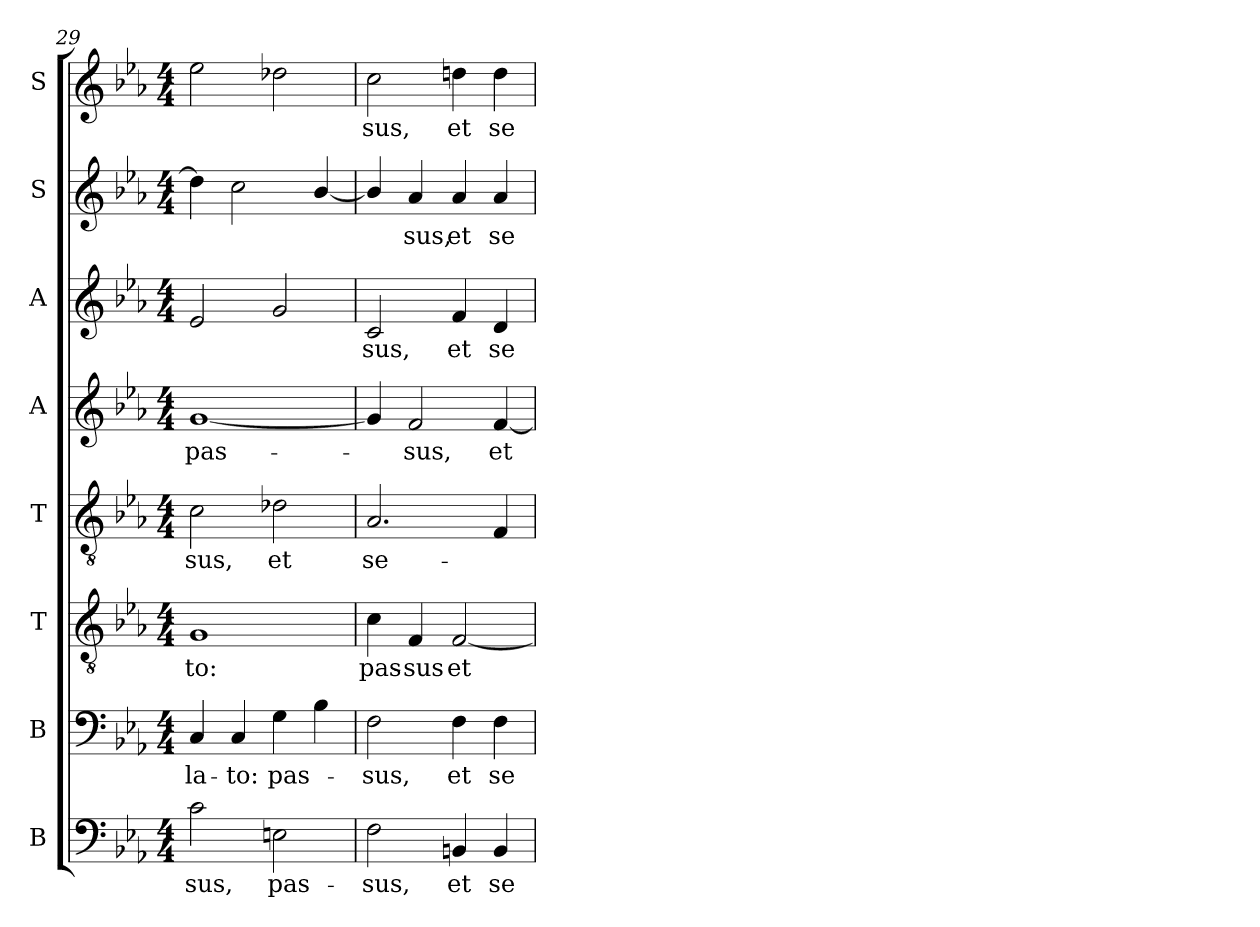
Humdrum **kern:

**kern	**text	**kern	**text	**kern	**text	**kern	**text	**kern	**text	**kern	**text	**kern	**text	**kern	**text
*part8	*part8	*part7	*part7	*part6	*part6	*part5	*part5	*part4	*part4	*part3	*part3	*part2	*part2	*part1	*part1
*staff8	*staff8	*staff7	*staff7	*staff6	*staff6	*staff5	*staff5	*staff4	*staff4	*staff3	*staff3	*staff2	*staff2	*staff1	*staff1
*I"B	*	*I"B	*	*I"T	*	*I"T	*	*I"A	*	*I"A	*	*I"S	*	*I"S	*
*I'B.	*	*I'B.	*	*I'T.	*	*I'T.	*	*I'A.	*	*I'A.	*	*I'S.	*	*I'S.	*
*clefF4	*	*clefF4	*	*clefGv2	*	*clefGv2	*	*clefG2	*	*clefG2	*	*clefG2	*	*clefG2	*
*	*	*	*	*ITrd7c12	*	*ITrd7c12	*	*	*	*	*	*	*	*	*
*k[b-e-a-]	*	*k[b-e-a-]	*	*k[b-e-a-]	*	*k[b-e-a-]	*	*k[b-e-a-]	*	*k[b-e-a-]	*	*k[b-e-a-]	*	*k[b-e-a-]	*
*E-:	*	*E-:	*	*E-:	*	*E-:	*	*E-:	*	*E-:	*	*E-:	*	*E-:	*
*M4/4	*	*M4/4	*	*M4/4	*	*M4/4	*	*M4/4	*	*M4/4	*	*M4/4	*	*M4/4	*
=29	=29	=29	=29	=29	=29	=29	=29	=29	=29	=29	=29	=29	=29	=29	=29
!	!LO:LY:b:color=#000000	!	!	!	!	!	!	!	!	!	!	!	!	!	!
!	!	!	!LO:LY:b:color=#000000	!	!	!	!	!	!	!	!	!	!	!	!
!	!	!	!	!	!LO:LY:b:color=#000000	!	!	!	!	!	!	!	!	!	!
!	!	!	!	!	!	!	!LO:LY:b:color=#000000	!	!	!	!	!	!	!	!
!	!	!	!	!	!	!	!	!	!LO:LY:b:color=#000000	!	!	!	!	!	!
2ci\	-sus,	4Ci/	-la-	1GGi	-to:	2Ci\	-sus,	[1gi	pas-	2e-i/	.	4ddi\]	.	2ee-i\	.
!	!	!	!LO:LY:b:color=#000000	!	!	!	!	!	!	!	!	!	!	!	!
.	.	4Ci/	-to:	.	.	.	.	.	.	.	.	2cci\	.	.	.
!	!LO:LY:b:color=#000000	!	!	!	!	!	!	!	!	!	!	!	!	!	!
!	!	!	!LO:LY:b:color=#000000	!	!	!	!	!	!	!	!	!	!	!	!
!	!	!	!	!	!	!	!LO:LY:b:color=#000000	!	!	!	!	!	!	!	!
2Eni\	pas-	4Gi\	pas-	.	.	2D-Xi\	et	.	.	2gi/	.	.	.	2dd-Xi\	.
.	.	4B-i\	.	.	.	.	.	.	.	.	.	[4b-i/	.	.	.
!!LO:PB:g=z
=30	=30	=30	=30	=30	=30	=30	=30	=30	=30	=30	=30	=30	=30	=30	=30
!	!LO:LY:b:color=#000000	!	!	!	!	!	!	!	!	!	!	!	!	!	!
!	!	!	!LO:LY:b:color=#000000	!	!	!	!	!	!	!	!	!	!	!	!
!	!	!	!	!	!LO:LY:b:color=#000000	!	!	!	!	!	!	!	!	!	!
!	!	!	!	!	!	!	!LO:LY:b:color=#000000	!	!	!	!	!	!	!	!
!	!	!	!	!	!	!	!	!	!	!	!LO:LY:b:color=#000000	!	!	!	!
!	!	!	!	!	!	!	!	!	!	!	!	!	!	!	!LO:LY:b:color=#000000
2Fi\	-sus,	2Fi\	-sus,	4Ci\	pas-	2.AA-i/	se-	4gi/]	.	2ci/	-sus,	4b-i/]	.	2cci\	-sus,
!	!	!	!	!	!LO:LY:b:color=#000000	!	!	!	!	!	!	!	!	!	!
!	!	!	!	!	!	!	!	!	!LO:LY:b:color=#000000	!	!	!	!	!	!
!	!	!	!	!	!	!	!	!	!	!	!	!	!LO:LY:b:color=#000000	!	!
.	.	.	.	4FFi/	-sus	.	.	2fi/	-sus,	.	.	4a-i/	-sus,	.	.
!	!LO:LY:b:color=#000000	!	!	!	!	!	!	!	!	!	!	!	!	!	!
!	!	!	!LO:LY:b:color=#000000	!	!	!	!	!	!	!	!	!	!	!	!
!	!	!	!	!	!LO:LY:b:color=#000000	!	!	!	!	!	!	!	!	!	!
!	!	!	!	!	!	!	!	!	!	!	!LO:LY:b:color=#000000	!	!	!	!
!	!	!	!	!	!	!	!	!	!	!	!	!	!LO:LY:b:color=#000000	!	!
!	!	!	!	!	!	!	!	!	!	!	!	!	!	!	!LO:LY:b:color=#000000
4BBni/	et	4Fi\	et	[2FFi/	et	.	.	.	.	4fi/	et	4a-i/	et	4ddni\	et
!	!LO:LY:b:color=#000000	!	!	!	!	!	!	!	!	!	!	!	!	!	!
!	!	!	!LO:LY:b:color=#000000	!	!	!	!	!	!	!	!	!	!	!	!
!	!	!	!	!	!	!	!	!	!LO:LY:b:color=#000000	!	!	!	!	!	!
!	!	!	!	!	!	!	!	!	!	!	!LO:LY:b:color=#000000	!	!	!	!
!	!	!	!	!	!	!	!	!	!	!	!	!	!LO:LY:b:color=#000000	!	!
!	!	!	!	!	!	!	!	!	!	!	!	!	!	!	!LO:LY:b:color=#000000
4BBi/	se-	4Fi\	se-	.	.	4FFi/	.	[4fi/	et	4di/	se-	4a-i/	se-	4ddi\	se-
=	=	=	=	=	=	=	=	=	=	=	=	=	=	=	=
*-	*-	*-	*-	*-	*-	*-	*-	*-	*-	*-	*-	*-	*-	*-	*-
